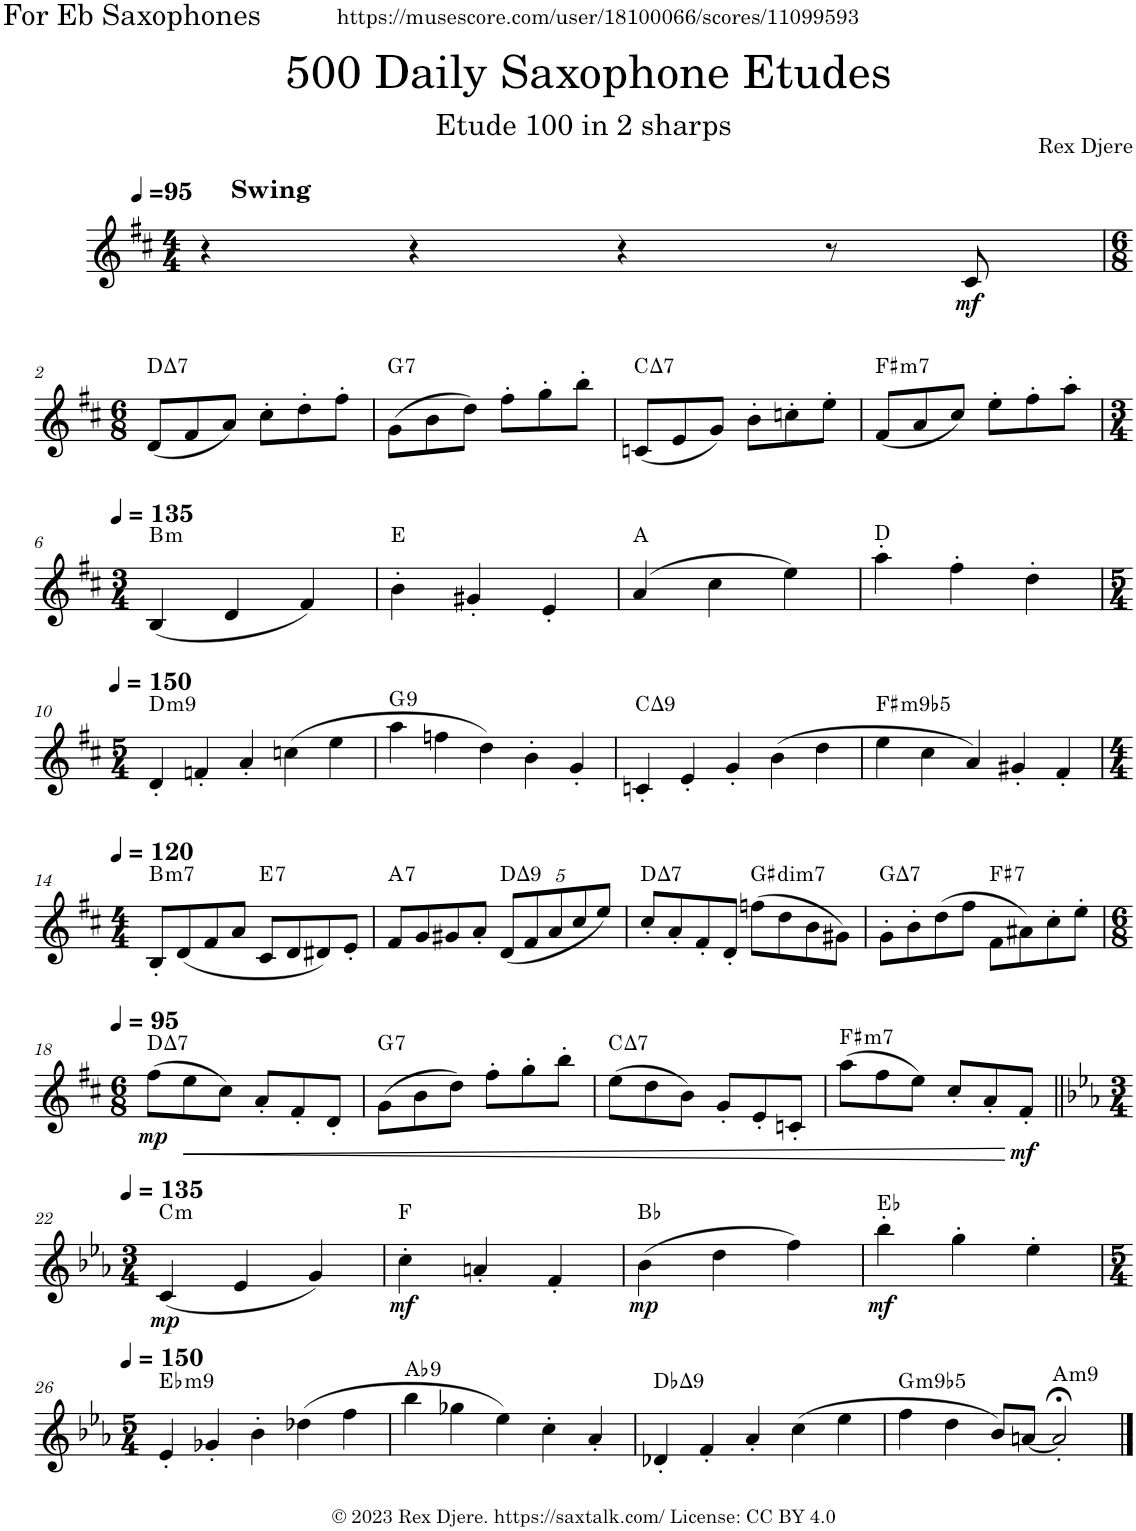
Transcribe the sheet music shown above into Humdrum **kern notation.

**kern	**dynam	**harte
*part1	*part1	*part1
*staff1	*staff1	*
*I"Alto Saxophone	*	*
*I'A. Sax.	*	*
*clefG2	*	*
*Trd5c9	*	*
*k[f#c#]	*	*
*M4/4	*	*
*MM95	*	*
=1	=1	=1
!LO:TX:a:B:t=Swing	!	!
4r	.	.
4r	.	.
4r	.	.
8r	.	.
!	!LO:DY:b	!
8c#/	mf	.
!!LO:LB:g=z
=2	=2	=2
*M6/8	*	*
!	!	!LO:H:kt=7
(8d/L	.	D:maj7
8f#/	.	.
8a/J)	.	.
8cc#'\L	.	.
8dd'\	.	.
8ff#'\J	.	.
=3	=3	=3
!	!	!LO:H:kt=7
(8g\L	.	G:7
8b\	.	.
8dd\J)	.	.
8ff#'\L	.	.
8gg'\	.	.
8bb'\J	.	.
=4	=4	=4
!	!	!LO:H:kt=7
(8cn/L	.	C:maj7
8e/	.	.
8g/J)	.	.
8b'\L	.	.
8ccn'\	.	.
8ee'\J	.	.
=5	=5	=5
!	!	!LO:H:kt=m7
(8f#/L	.	F#:min7
8a/	.	.
8cc#/J)	.	.
8ee'\L	.	.
8ff#'\	.	.
8aa'\J	.	.
!!LO:LB:g=z
=6	=6	=6
*M3/4	*	*
*MM135	*	*
!	!	!LO:H:kt=m
(4B/	.	B:min
4d/	.	.
4f#/)	.	.
=7	=7	=7
4b'\	.	E:maj
4g#X'/	.	.
4e'/	.	.
=8	=8	=8
(4a/	.	A:maj
4cc#\	.	.
4ee\)	.	.
=9	=9	=9
4aa'\	.	D:maj
4ff#'\	.	.
4dd'\	.	.
!!LO:LB:g=z
=10	=10	=10
*M5/4	*	*
*MM150	*	*
!	!	!LO:H:kt=m9
4d'/	.	D:min9
4fn'/	.	.
4a'/	.	.
(4ccn\	.	.
4ee\	.	.
=11	=11	=11
!	!	!LO:H:kt=9
4aa\	.	G:9
4ffn\	.	.
4dd\)	.	.
4b'\	.	.
4g'/	.	.
=12	=12	=12
!	!	!LO:H:kt=9
4cn'/	.	C:maj9
4e'/	.	.
4g'/	.	.
(4b\	.	.
4dd\	.	.
=13	=13	=13
!	!	!LO:H:kt=m9
4ee\	.	F#:(b3,b5,b7,9)
4cc#\	.	.
4a/)	.	.
4g#X'/	.	.
4f#'/	.	.
!!LO:LB:g=z
=14	=14	=14
*M4/4	*	*
*MM120	*	*
!	!	!LO:H:kt=m7
8B'/L	.	B:min7
(8d/	.	.
8f#/	.	.
8a/J	.	.
!	!	!LO:H:kt=7
8c#/L	.	E:7
8d/	.	.
8d#X/)	.	.
8e'/J	.	.
=15	=15	=15
!	!	!LO:H:kt=7
8f#/L	.	A:7
8g/	.	.
8g#X/	.	.
8a'/J	.	.
*Xbrackettup	*	*
!	!	!LO:H:kt=9
(10d/L	.	D:maj9
10f#/	.	.
10a/	.	.
10cc#/	.	.
10ee/J)	.	.
=16	=16	=16
!	!	!LO:H:kt=7
8cc#'/L	.	D:maj7
8a'/	.	.
8f#'/	.	.
8d'/J	.	.
!	!	!LO:H:kt=dim7
(8ffn\L	.	G#:dim7
8dd\	.	.
8b\	.	.
8g#X\J)	.	.
=17	=17	=17
!	!	!LO:H:kt=7
8g'\L	.	G:maj7
8b'\	.	.
(8dd\	.	.
8ff#\J	.	.
!	!	!LO:H:kt=7
8f#\L	.	F#:7
8a#X\)	.	.
8cc#'\	.	.
8ee'\J	.	.
!!LO:LB:g=z
=18	=18	=18
*M6/8	*	*
*MM95	*	*
!	!LO:DY:b	!LO:H:kt=7
(8ff#\L	mp	D:maj7
!	!LO:HP:b	!
8ee\	<	.
8cc#\J)	.	.
8a'/L	.	.
8f#'/	.	.
8d'/J	.	.
=19	=19	=19
!	!	!LO:H:kt=7
(8g\L	.	G:7
8b\	.	.
8dd\J)	.	.
8ff#'\L	.	.
8gg'\	.	.
8bb'\J	.	.
=20	=20	=20
!	!	!LO:H:kt=7
(8ee\L	.	C:maj7
8dd\	.	.
8b\J)	.	.
8g'/L	.	.
8e'/	.	.
8cn'/J	.	.
=21	=21	=21
!	!	!LO:H:kt=m7
(8aa\L	.	F#:min7
8ff#\	.	.
8ee\J)	.	.
8cc#'/L	.	.
8a'/	.	.
!	!LO:DY:n=1:b	!
8f#'/J	[ mf	.
!!LO:LB:g=z
=22||	=22||	=22||
*k[b-e-a-]	*	*
*M3/4	*	*
*MM135	*	*
!	!LO:DY:b	!LO:H:kt=m
(4c/	mp	C:min
4e-/	.	.
4g/)	.	.
=23	=23	=23
!	!LO:DY:b	!
4cc'\	mf	F:maj
4an'/	.	.
4f'/	.	.
=24	=24	=24
!	!LO:DY:b	!
(4b-\	mp	Bb:maj
4dd\	.	.
4ff\)	.	.
=25	=25	=25
!	!LO:DY:b	!
4bb-'\	mf	Eb:maj
4gg'\	.	.
4ee-'\	.	.
!!LO:LB:g=z
=26	=26	=26
*k[b-e-a-]	*	*
*M5/4	*	*
*MM150	*	*
!	!	!LO:H:kt=m9
4e-'/	.	Eb:min9
4g-X'/	.	.
4b-'\	.	.
(4dd-X\	.	.
4ff\	.	.
=27	=27	=27
!	!	!LO:H:kt=9
4bb-\	.	Ab:9
4gg-X\	.	.
4ee-\)	.	.
4cc'\	.	.
4a-'/	.	.
=28	=28	=28
!	!	!LO:H:kt=9
4d-X'/	.	Db:maj9
4f'/	.	.
4a-'/	.	.
(4cc\	.	.
4ee-\	.	.
=29	=29	=29
!	!	!LO:H:kt=m9
4ff\	.	G:(b3,b5,b7,9)
4dd\	.	.
8b-/L)	.	.
[8an/J	.	.
!	!	!LO:H:kt=m9
2a;<'/]	.	A:min9
==	==	==
*-	*-	*-
